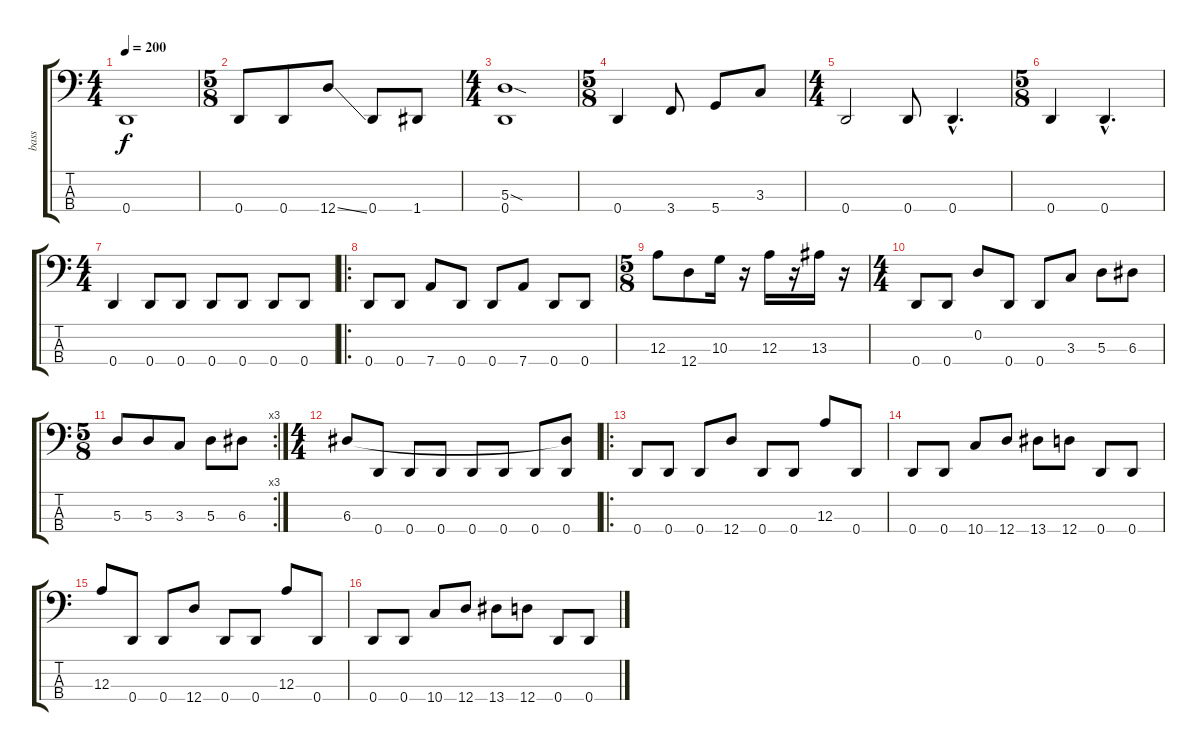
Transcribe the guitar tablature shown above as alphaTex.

\track ("bass" "bass") {instrument slapbass1}
\staff {score tabs}
\tuning (G2 D2 A1 D1) {hide}
\ts (4 4)
\tempo 200
\clef f4
\ks c
0.4.1{dy f instrument slapbass1} |
\ts (5 8)
0.4.8 0.4.8 12.4{ss}.8 0.4.8 1.4.8 |
\ts (4 4)
(5.3{sod} 0.4).1 |
\ts (5 8)
0.4.4 3.4.8 5.4.8 3.3.8 |
\ts (4 4)
0.4.2 0.4.8 0.4{hac}.4{d} |
\ts (5 8)
0.4.4 0.4{hac}.4{d} |
\ts (4 4)
0.4.4 0.4.8 0.4.8 0.4.8 0.4.8 0.4.8 0.4.8 |
\ro
0.4.8 0.4.8 7.4.8 0.4.8 0.4.8 7.4.8 0.4.8 0.4.8 |
\ts (5 8)
12.3.8 12.4.8 10.3.16 r.16 12.3.16 r.16 13.3.16 r.16 |
\ts (4 4)
0.4.8 0.4.8 0.2.8 0.4.8 0.4.8 3.3.8 5.3.8 6.3.8 |
\rc 3
\ts (5 8)
5.3.8 5.3.8 3.3.8 5.3.8 6.3.8 |
\ts (4 4)
6.3.8 0.4.8 0.4.8 0.4.8 0.4.8 0.4.8 0.4.8 (6.3{t} 0.4).8 |
\ro
0.4.8 0.4.8 0.4.8 12.4.8 0.4.8 0.4.8 12.3.8 0.4.8 |
0.4.8 0.4.8 10.4.8 12.4.8 13.4.8 12.4.8 0.4.8 0.4.8 |
12.3.8 0.4.8 0.4.8 12.4.8 0.4.8 0.4.8 12.3.8 0.4.8 |
0.4.8 0.4.8 10.4.8 12.4.8 13.4.8 12.4.8 0.4.8 0.4.8
